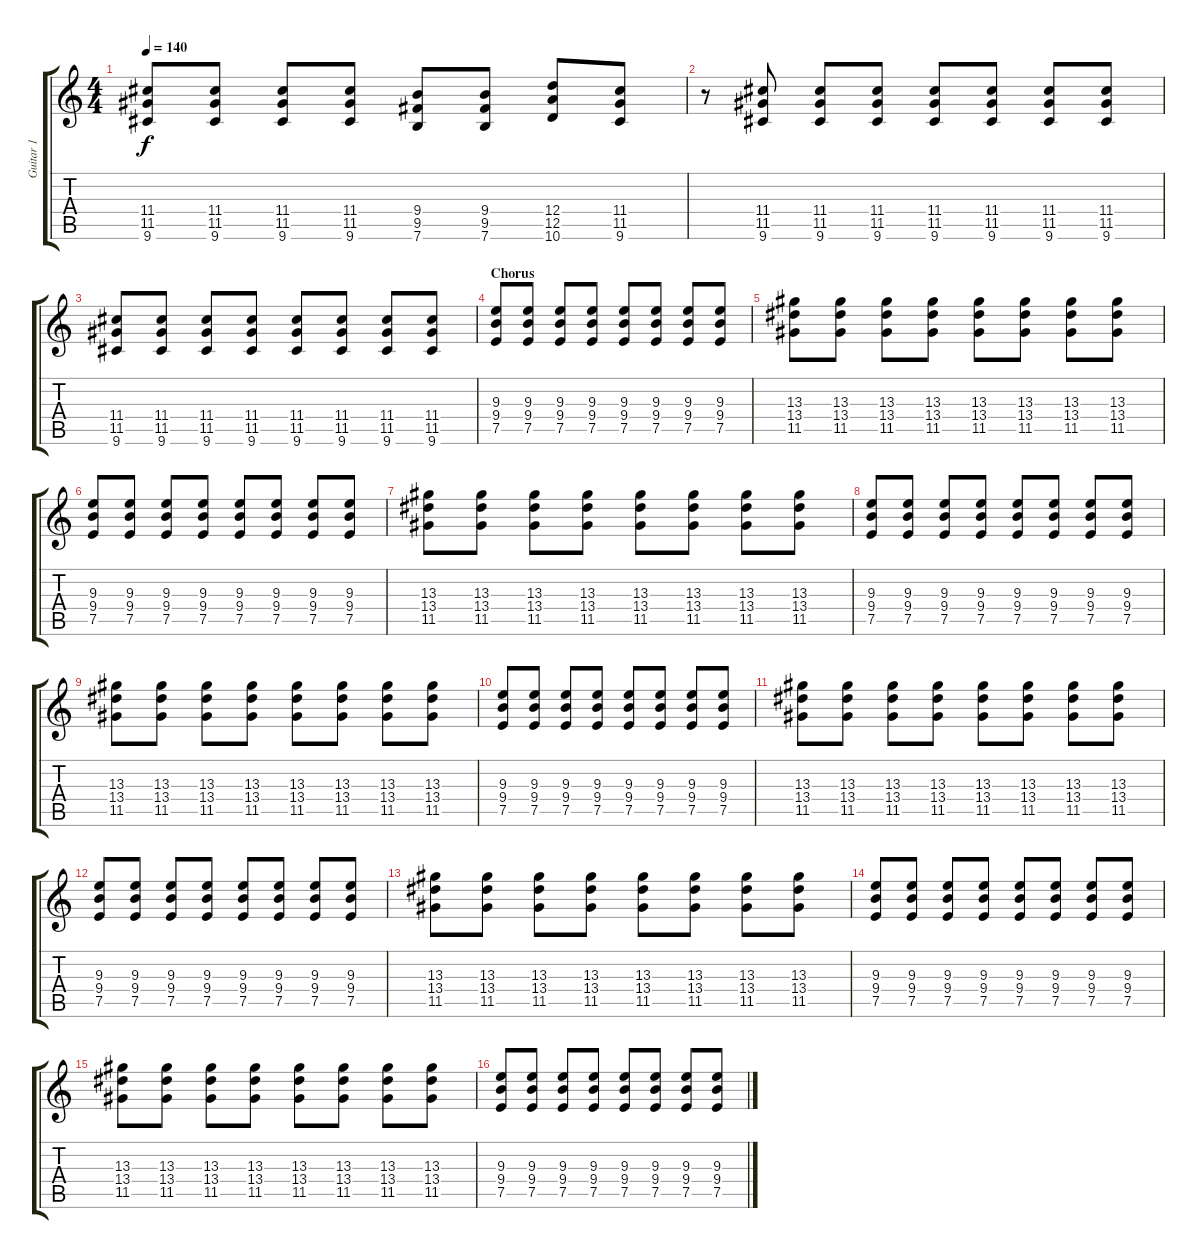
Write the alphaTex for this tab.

\track ("Guitar 1" "Guitar 1") {instrument overdrivenguitar}
\staff {score tabs}
\tuning (E4 B3 G3 D3 A2 E2) {hide}
\ts (4 4)
\tempo 140
\clef g2
\ks c
(11.4 11.5 9.6).8{dy f} (11.4 11.5 9.6).8 (11.4 11.5 9.6).8 (11.4 11.5 9.6).8 (9.4 9.5 7.6).8 (9.4 9.5 7.6).8 (12.4 12.5 10.6).8 (11.4 11.5 9.6).8 |
r.8 (11.4 11.5 9.6).8 (11.4 11.5 9.6).8 (11.4 11.5 9.6).8 (11.4 11.5 9.6).8 (11.4 11.5 9.6).8 (11.4 11.5 9.6).8 (11.4 11.5 9.6).8 |
(11.4 11.5 9.6).8 (11.4 11.5 9.6).8 (11.4 11.5 9.6).8 (11.4 11.5 9.6).8 (11.4 11.5 9.6).8 (11.4 11.5 9.6).8 (11.4 11.5 9.6).8 (11.4 11.5 9.6).8 |
\section ("" "Chorus")
(9.3 9.4 7.5).8 (9.3 9.4 7.5).8 (9.3 9.4 7.5).8 (9.3 9.4 7.5).8 (9.3 9.4 7.5).8 (9.3 9.4 7.5).8 (9.3 9.4 7.5).8 (9.3 9.4 7.5).8 |
(13.3 13.4 11.5).8 (13.3 13.4 11.5).8 (13.3 13.4 11.5).8 (13.3 13.4 11.5).8 (13.3 13.4 11.5).8 (13.3 13.4 11.5).8 (13.3 13.4 11.5).8 (13.3 13.4 11.5).8 |
(9.3 9.4 7.5).8 (9.3 9.4 7.5).8 (9.3 9.4 7.5).8 (9.3 9.4 7.5).8 (9.3 9.4 7.5).8 (9.3 9.4 7.5).8 (9.3 9.4 7.5).8 (9.3 9.4 7.5).8 |
(13.3 13.4 11.5).8 (13.3 13.4 11.5).8 (13.3 13.4 11.5).8 (13.3 13.4 11.5).8 (13.3 13.4 11.5).8 (13.3 13.4 11.5).8 (13.3 13.4 11.5).8 (13.3 13.4 11.5).8 |
(9.3 9.4 7.5).8 (9.3 9.4 7.5).8 (9.3 9.4 7.5).8 (9.3 9.4 7.5).8 (9.3 9.4 7.5).8 (9.3 9.4 7.5).8 (9.3 9.4 7.5).8 (9.3 9.4 7.5).8 |
(13.3 13.4 11.5).8 (13.3 13.4 11.5).8 (13.3 13.4 11.5).8 (13.3 13.4 11.5).8 (13.3 13.4 11.5).8 (13.3 13.4 11.5).8 (13.3 13.4 11.5).8 (13.3 13.4 11.5).8 |
(9.3 9.4 7.5).8 (9.3 9.4 7.5).8 (9.3 9.4 7.5).8 (9.3 9.4 7.5).8 (9.3 9.4 7.5).8 (9.3 9.4 7.5).8 (9.3 9.4 7.5).8 (9.3 9.4 7.5).8 |
(13.3 13.4 11.5).8 (13.3 13.4 11.5).8 (13.3 13.4 11.5).8 (13.3 13.4 11.5).8 (13.3 13.4 11.5).8 (13.3 13.4 11.5).8 (13.3 13.4 11.5).8 (13.3 13.4 11.5).8 |
(9.3 9.4 7.5).8 (9.3 9.4 7.5).8 (9.3 9.4 7.5).8 (9.3 9.4 7.5).8 (9.3 9.4 7.5).8 (9.3 9.4 7.5).8 (9.3 9.4 7.5).8 (9.3 9.4 7.5).8 |
(13.3 13.4 11.5).8 (13.3 13.4 11.5).8 (13.3 13.4 11.5).8 (13.3 13.4 11.5).8 (13.3 13.4 11.5).8 (13.3 13.4 11.5).8 (13.3 13.4 11.5).8 (13.3 13.4 11.5).8 |
(9.3 9.4 7.5).8 (9.3 9.4 7.5).8 (9.3 9.4 7.5).8 (9.3 9.4 7.5).8 (9.3 9.4 7.5).8 (9.3 9.4 7.5).8 (9.3 9.4 7.5).8 (9.3 9.4 7.5).8 |
(13.3 13.4 11.5).8 (13.3 13.4 11.5).8 (13.3 13.4 11.5).8 (13.3 13.4 11.5).8 (13.3 13.4 11.5).8 (13.3 13.4 11.5).8 (13.3 13.4 11.5).8 (13.3 13.4 11.5).8 |
(9.3 9.4 7.5).8 (9.3 9.4 7.5).8 (9.3 9.4 7.5).8 (9.3 9.4 7.5).8 (9.3 9.4 7.5).8 (9.3 9.4 7.5).8 (9.3 9.4 7.5).8 (9.3 9.4 7.5).8
